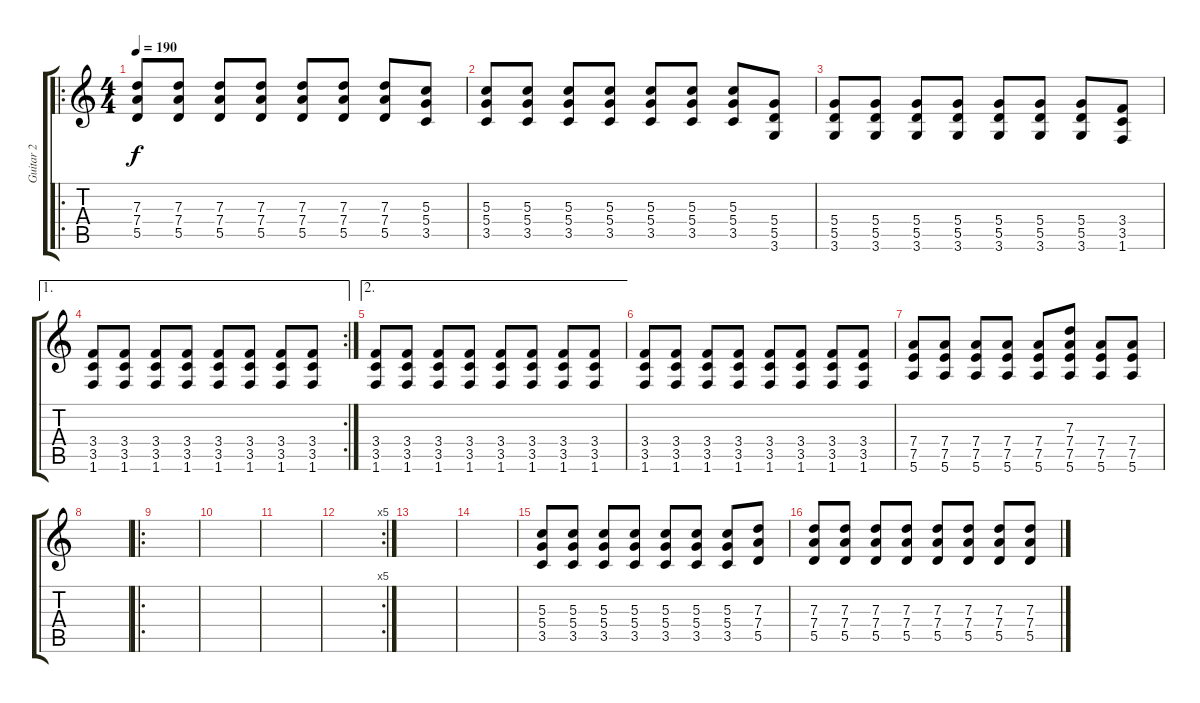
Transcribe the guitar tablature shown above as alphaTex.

\track ("Guitar 2" "Guitar 2") {instrument overdrivenguitar}
\staff {score tabs}
\tuning (E4 B3 G3 D3 A2 E2) {hide}
\ro
\ts (4 4)
\tempo 190
\clef g2
\ks c
(7.3 7.4 5.5).8{dy f} (7.3 7.4 5.5).8 (7.3 7.4 5.5).8 (7.3 7.4 5.5).8 (7.3 7.4 5.5).8 (7.3 7.4 5.5).8 (7.3 7.4 5.5).8 (5.3 5.4 3.5).8 |
(5.3 5.4 3.5).8 (5.3 5.4 3.5).8 (5.3 5.4 3.5).8 (5.3 5.4 3.5).8 (5.3 5.4 3.5).8 (5.3 5.4 3.5).8 (5.3 5.4 3.5).8 (5.4 5.5 3.6).8 |
(5.4 5.5 3.6).8 (5.4 5.5 3.6).8 (5.4 5.5 3.6).8 (5.4 5.5 3.6).8 (5.4 5.5 3.6).8 (5.4 5.5 3.6).8 (5.4 5.5 3.6).8 (3.4 3.5 1.6).8 |
\ae 1
\rc 2
(3.4 3.5 1.6).8 (3.4 3.5 1.6).8 (3.4 3.5 1.6).8 (3.4 3.5 1.6).8 (3.4 3.5 1.6).8 (3.4 3.5 1.6).8 (3.4 3.5 1.6).8 (3.4 3.5 1.6).8 |
\ae 2
(3.4 3.5 1.6).8 (3.4 3.5 1.6).8 (3.4 3.5 1.6).8 (3.4 3.5 1.6).8 (3.4 3.5 1.6).8 (3.4 3.5 1.6).8 (3.4 3.5 1.6).8 (3.4 3.5 1.6).8 |
(3.4 3.5 1.6).8 (3.4 3.5 1.6).8 (3.4 3.5 1.6).8 (3.4 3.5 1.6).8 (3.4 3.5 1.6).8 (3.4 3.5 1.6).8 (3.4 3.5 1.6).8 (3.4 3.5 1.6).8 |
(7.4 7.5 5.6).8 (7.4 7.5 5.6).8 (7.4 7.5 5.6).8 (7.4 7.5 5.6).8 (7.4 7.5 5.6).8 (7.3 7.4 7.5 5.6).8 (7.4 7.5 5.6).8 (7.4 7.5 5.6).8 |
|
\ro
|
|
|
\rc 5
|
|
|
(5.3 5.4 3.5).8 (5.3 5.4 3.5).8 (5.3 5.4 3.5).8 (5.3 5.4 3.5).8 (5.3 5.4 3.5).8 (5.3 5.4 3.5).8 (5.3 5.4 3.5).8 (7.3 7.4 5.5).8 |
(7.3 7.4 5.5).8 (7.3 7.4 5.5).8 (7.3 7.4 5.5).8 (7.3 7.4 5.5).8 (7.3 7.4 5.5).8 (7.3 7.4 5.5).8 (7.3 7.4 5.5).8 (7.3 7.4 5.5).8
